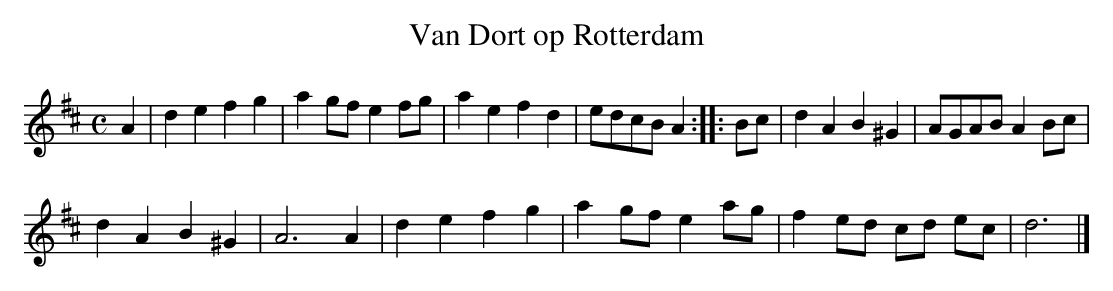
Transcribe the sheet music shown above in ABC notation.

X:1
T:Van Dort op Rotterdam
M:C
K:Dmaj
A2|d2e2f2g2|a2gfe2fg|a2e2f2d2|edcBA2:||:Bc|d2A2B2^G2|AGABA2Bc|
d2A2B2^G2|A6A2|d2e2f2g2|a2gfe2ag|f2ed cd ec|d6|]
